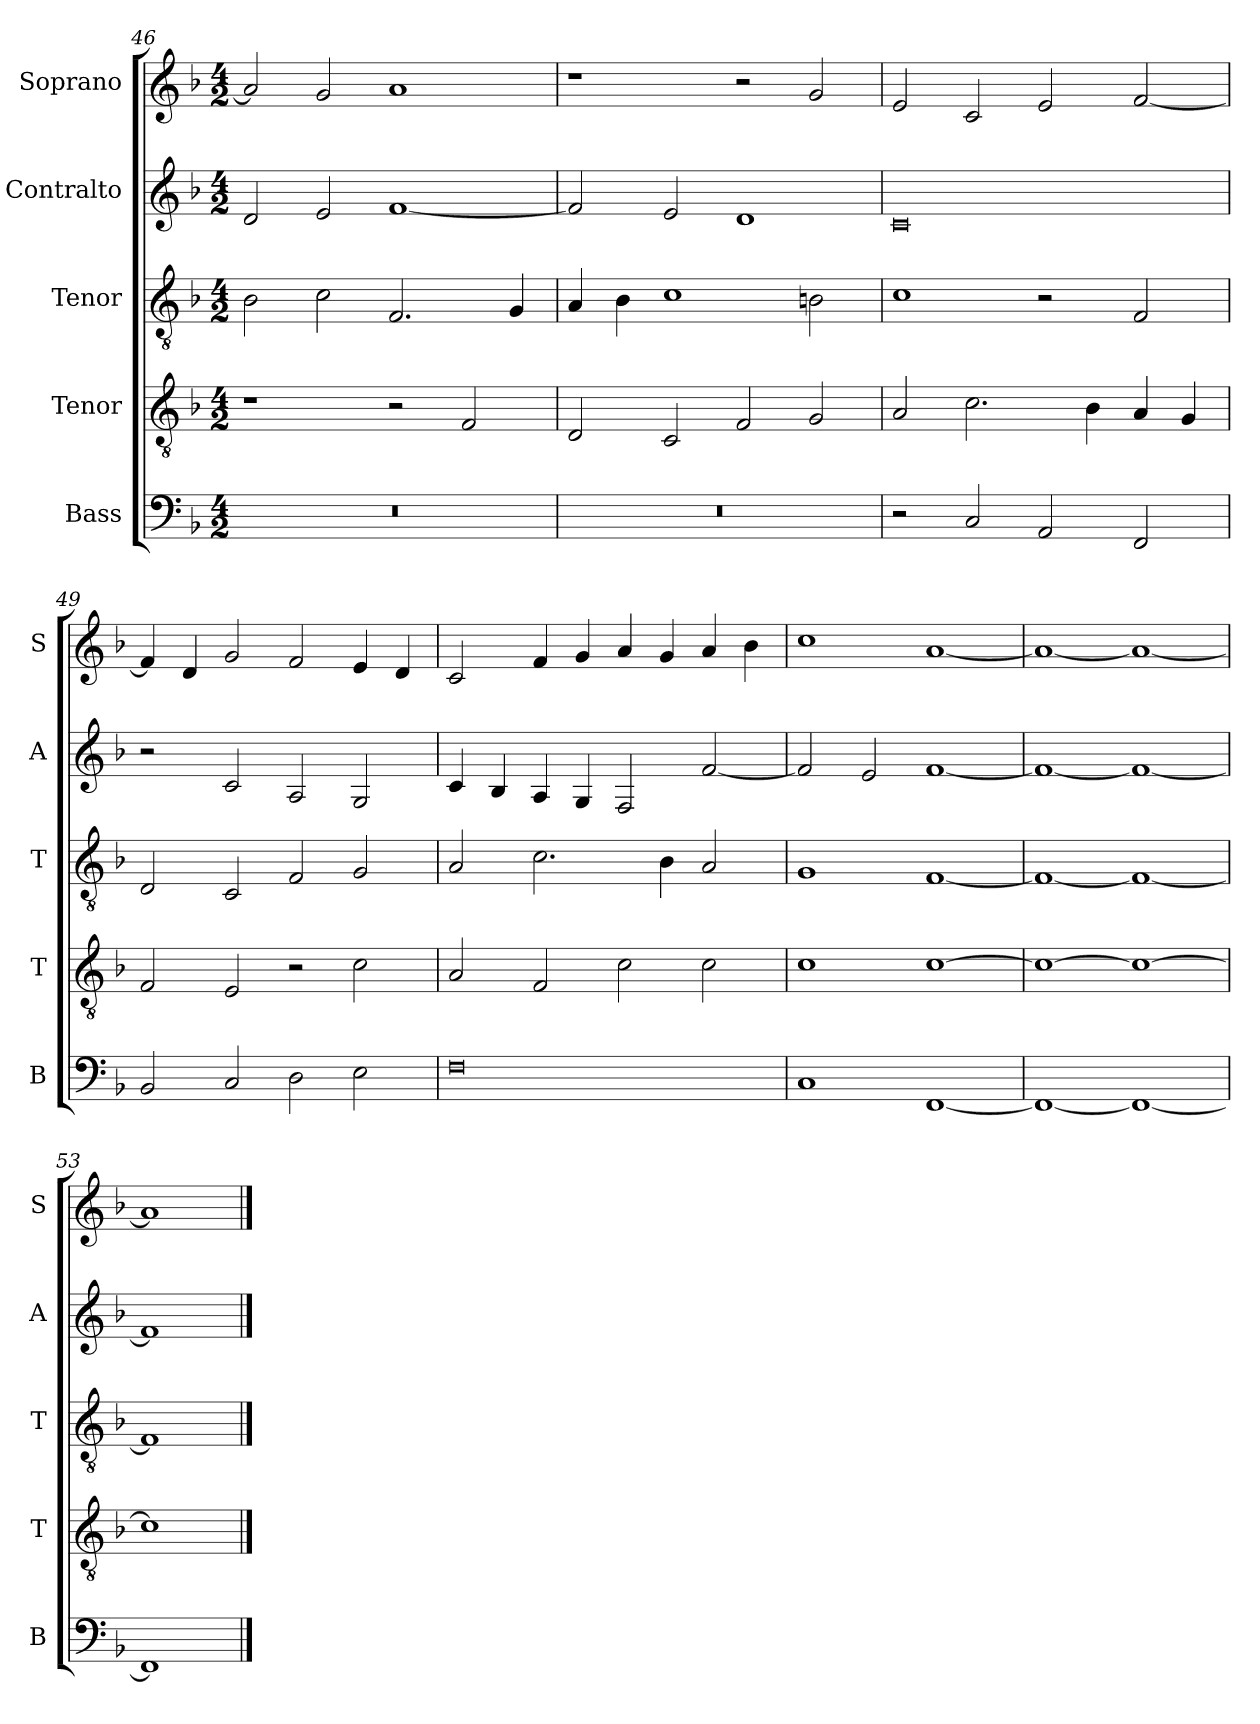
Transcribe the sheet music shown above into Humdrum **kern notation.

**kern	**kern	**kern	**kern	**kern
*part5	*part4	*part3	*part2	*part1
*staff5	*staff4	*staff3	*staff2	*staff1
*I"Bass	*I"Tenor	*I"Tenor	*I"Contralto	*I"Soprano
*I'B	*I'T	*I'T	*I'A	*I'S
*clefF4	*clefGv2	*clefGv2	*clefG2	*clefG2
*k[b-]	*k[b-]	*k[b-]	*k[b-]	*k[b-]
*F:ion	*F:ion	*F:ion	*F:ion	*F:ion
*M4/2	*M4/2	*M4/2	*M4/2	*M4/2
=46	=46	=46	=46	=46
0r	1r	2B-	2d	2a]
.	.	2c	2e	2g
.	2r	2.F	[1f	1a
.	2F	.	.	.
.	.	4G	.	.
=47	=47	=47	=47	=47
0r	2D	4A	2f]	1r
.	.	4B-	.	.
.	2C	1c	2e	.
.	2F	.	1d	2r
.	2G	2Bn	.	2g
=48	=48	=48	=48	=48
2r	2A	1c	0c	2e
2C	2.c	.	.	2c
2AA	.	2r	.	2e
.	4B-	.	.	.
2FF	4A	2F	.	[2f
.	4G	.	.	.
=49	=49	=49	=49	=49
2BB-	2F	2D	2r	4f]
.	.	.	.	4d
2C	2E	2C	2c	2g
2D	2r	2F	2A	2f
2E	2c	2G	2G	4e
.	.	.	.	4d
=50	=50	=50	=50	=50
0F	2A	2A	4c	2c
.	.	.	4B-	.
.	2F	2.c	4A	4f
.	.	.	4G	4g
.	2c	.	2F	4a
.	.	4B-	.	4g
.	2c	2A	[2f	4a
.	.	.	.	4b-
=51	=51	=51	=51	=51
1C	1c	1G	2f]	1cc
.	.	.	2e	.
[1FF	[1c	[1F	[1f	[1a
=52	=52	=52	=52	=52
1FF_	1c_	1F_	1f_	1a_
1FF_	1c_	1F_	1f_	1a_
=53	=53	=53	=53	=53
1FF]	1c]	1F]	1f]	1a]
==	==	==	==	==
*-	*-	*-	*-	*-
